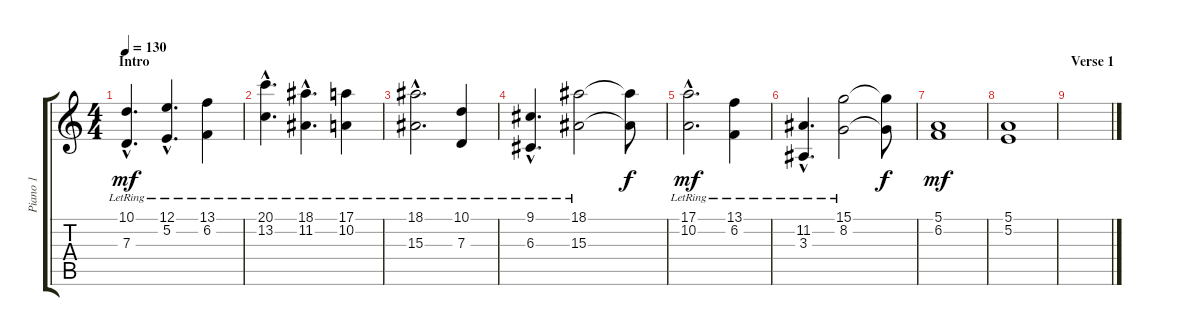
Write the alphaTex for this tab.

\track ("Piano 1" "Piano 1") {instrument brightacousticpiano}
\staff {score tabs}
\tuning (E4 B3 G3 D3 A2 E2) {hide}
\ts (4 4)
\section ("" "Intro")
\tempo 130
\clef g2
\ks c
(10.1{hac lr} 7.3{hac lr}).4{d dy mf instrument brightacousticpiano} (12.1{hac lr} 5.2{hac lr}).4{d} (13.1{lr} 6.2{lr}).4 |
(20.1{hac lr} 13.2{hac lr}).4{d} (18.1{hac lr} 11.2{hac lr}).4{d} (17.1{lr} 10.2{lr}).4 |
(18.1{hac lr} 15.3{hac lr}).2{d} (10.1{lr} 7.3{lr}).4 |
(9.1{hac} 6.3{hac lr}).4{d} (18.1{lr} 15.3{lr}).2 (18.1{t} 15.3{t}).8{dy f} |
(17.1{hac lr} 10.2{hac lr}).2{d dy mf} (13.1{lr} 6.2{lr}).4 |
(11.2{hac lr} 3.3{hac lr}).4{d} (15.1{lr} 8.2{lr}).2 (15.1{t} 8.2{t}).8{dy f} |
(5.1 6.2).1{dy mf} |
(5.1 5.2).1 |
\section ("" "Verse 1")
